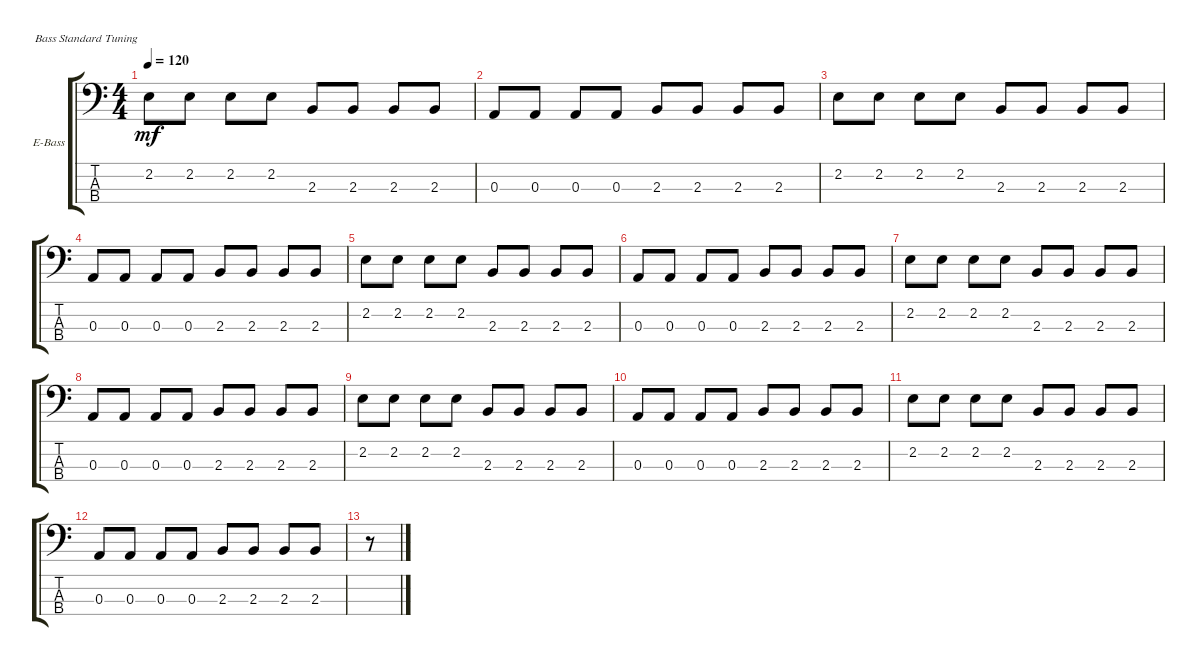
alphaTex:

\defaultSystemsLayout 4
\bracketExtendMode groupsimilarinstruments
\firstSystemTrackNameOrientation horizontal
\otherSystemsTrackNameOrientation horizontal
\track ("Electric Bass" "E-Bass") {instrument electricbassfinger}
\staff {score tabs}
\tuning (G2 D2 A1 E1)
\ts (4 4)
\tempo 120
\clef f4
\ks c
2.2.8{dy mf} 2.2.8 2.2.8 2.2.8 2.3.8 2.3.8 2.3.8 2.3.8 |
0.3.8 0.3.8 0.3.8 0.3.8 2.3.8 2.3.8 2.3.8 2.3.8 |
2.2.8 2.2.8 2.2.8 2.2.8 2.3.8 2.3.8 2.3.8 2.3.8 |
0.3.8 0.3.8 0.3.8 0.3.8 2.3.8 2.3.8 2.3.8 2.3.8 |
2.2.8 2.2.8 2.2.8 2.2.8 2.3.8 2.3.8 2.3.8 2.3.8 |
0.3.8 0.3.8 0.3.8 0.3.8 2.3.8 2.3.8 2.3.8 2.3.8 |
2.2.8 2.2.8 2.2.8 2.2.8 2.3.8 2.3.8 2.3.8 2.3.8 |
0.3.8 0.3.8 0.3.8 0.3.8 2.3.8 2.3.8 2.3.8 2.3.8 |
2.2.8 2.2.8 2.2.8 2.2.8 2.3.8 2.3.8 2.3.8 2.3.8 |
0.3.8 0.3.8 0.3.8 0.3.8 2.3.8 2.3.8 2.3.8 2.3.8 |
2.2.8 2.2.8 2.2.8 2.2.8 2.3.8 2.3.8 2.3.8 2.3.8 |
0.3.8 0.3.8 0.3.8 0.3.8 2.3.8 2.3.8 2.3.8 2.3.8 |
r.8
